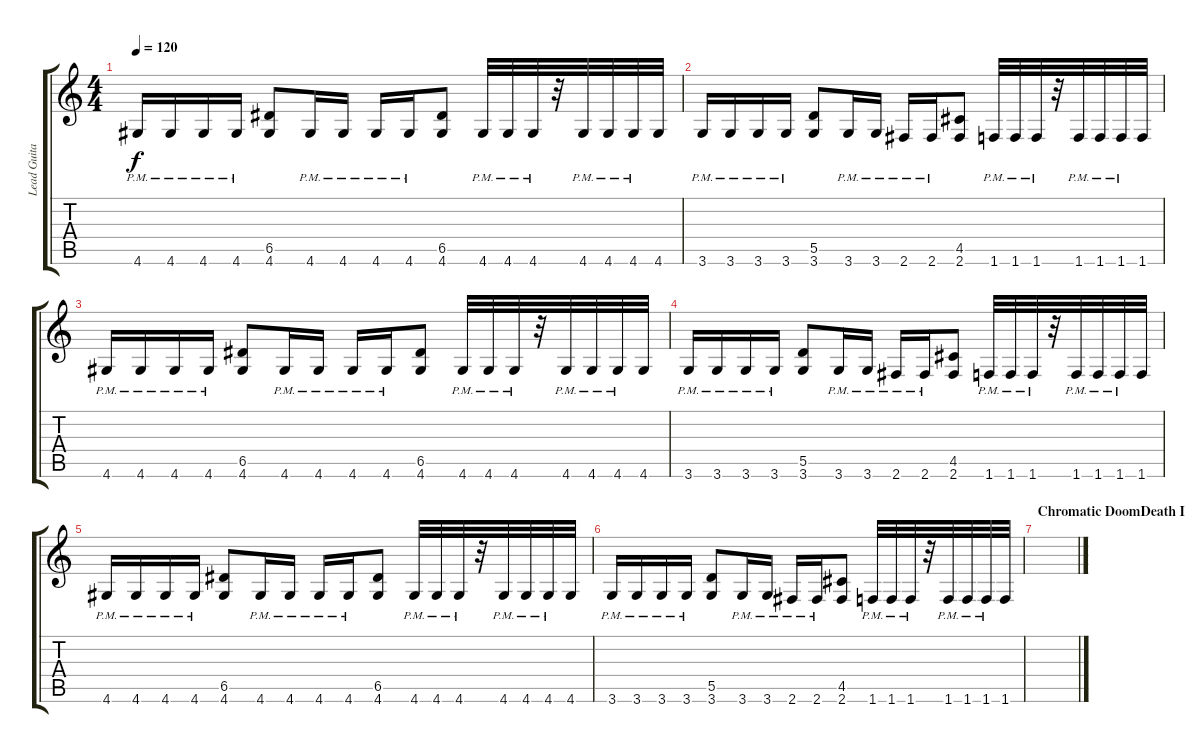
\track ("Lead Guitars" "Lead Guita") {instrument overdrivenguitar}
\staff {score tabs}
\tuning (E4 B3 G3 D3 A2 E2) {hide}
\ts (4 4)
\tempo 120
\clef g2
\ks c
4.6{pm}.16{dy f} 4.6{pm}.16 4.6{pm}.16 4.6{pm}.16 (6.5 4.6).8 4.6{pm}.16 4.6{pm}.16 4.6{pm}.16 4.6{pm}.16 (6.5 4.6).8 4.6{pm}.32 4.6{pm}.32 4.6{pm}.32 r.32 4.6{pm}.32 4.6{pm}.32 4.6{pm}.32 4.6.32 |
3.6{pm}.16 3.6{pm}.16 3.6{pm}.16 3.6{pm}.16 (5.5 3.6).8 3.6{pm}.16 3.6{pm}.16 2.6{pm}.16 2.6{pm}.16 (4.5 2.6).8 1.6{pm}.32 1.6{pm}.32 1.6{pm}.32 r.32 1.6{pm}.32 1.6{pm}.32 1.6{pm}.32 1.6.32 |
4.6{pm}.16 4.6{pm}.16 4.6{pm}.16 4.6{pm}.16 (6.5 4.6).8 4.6{pm}.16 4.6{pm}.16 4.6{pm}.16 4.6{pm}.16 (6.5 4.6).8 4.6{pm}.32 4.6{pm}.32 4.6{pm}.32 r.32 4.6{pm}.32 4.6{pm}.32 4.6{pm}.32 4.6.32 |
3.6{pm}.16 3.6{pm}.16 3.6{pm}.16 3.6{pm}.16 (5.5 3.6).8 3.6{pm}.16 3.6{pm}.16 2.6{pm}.16 2.6{pm}.16 (4.5 2.6).8 1.6{pm}.32 1.6{pm}.32 1.6{pm}.32 r.32 1.6{pm}.32 1.6{pm}.32 1.6{pm}.32 1.6.32 |
4.6{pm}.16 4.6{pm}.16 4.6{pm}.16 4.6{pm}.16 (6.5 4.6).8 4.6{pm}.16 4.6{pm}.16 4.6{pm}.16 4.6{pm}.16 (6.5 4.6).8 4.6{pm}.32 4.6{pm}.32 4.6{pm}.32 r.32 4.6{pm}.32 4.6{pm}.32 4.6{pm}.32 4.6.32 |
3.6{pm}.16 3.6{pm}.16 3.6{pm}.16 3.6{pm}.16 (5.5 3.6).8 3.6{pm}.16 3.6{pm}.16 2.6{pm}.16 2.6{pm}.16 (4.5 2.6).8 1.6{pm}.32 1.6{pm}.32 1.6{pm}.32 r.32 1.6{pm}.32 1.6{pm}.32 1.6{pm}.32 1.6.32 |
\section ("" "Chromatic DoomDeath I")
